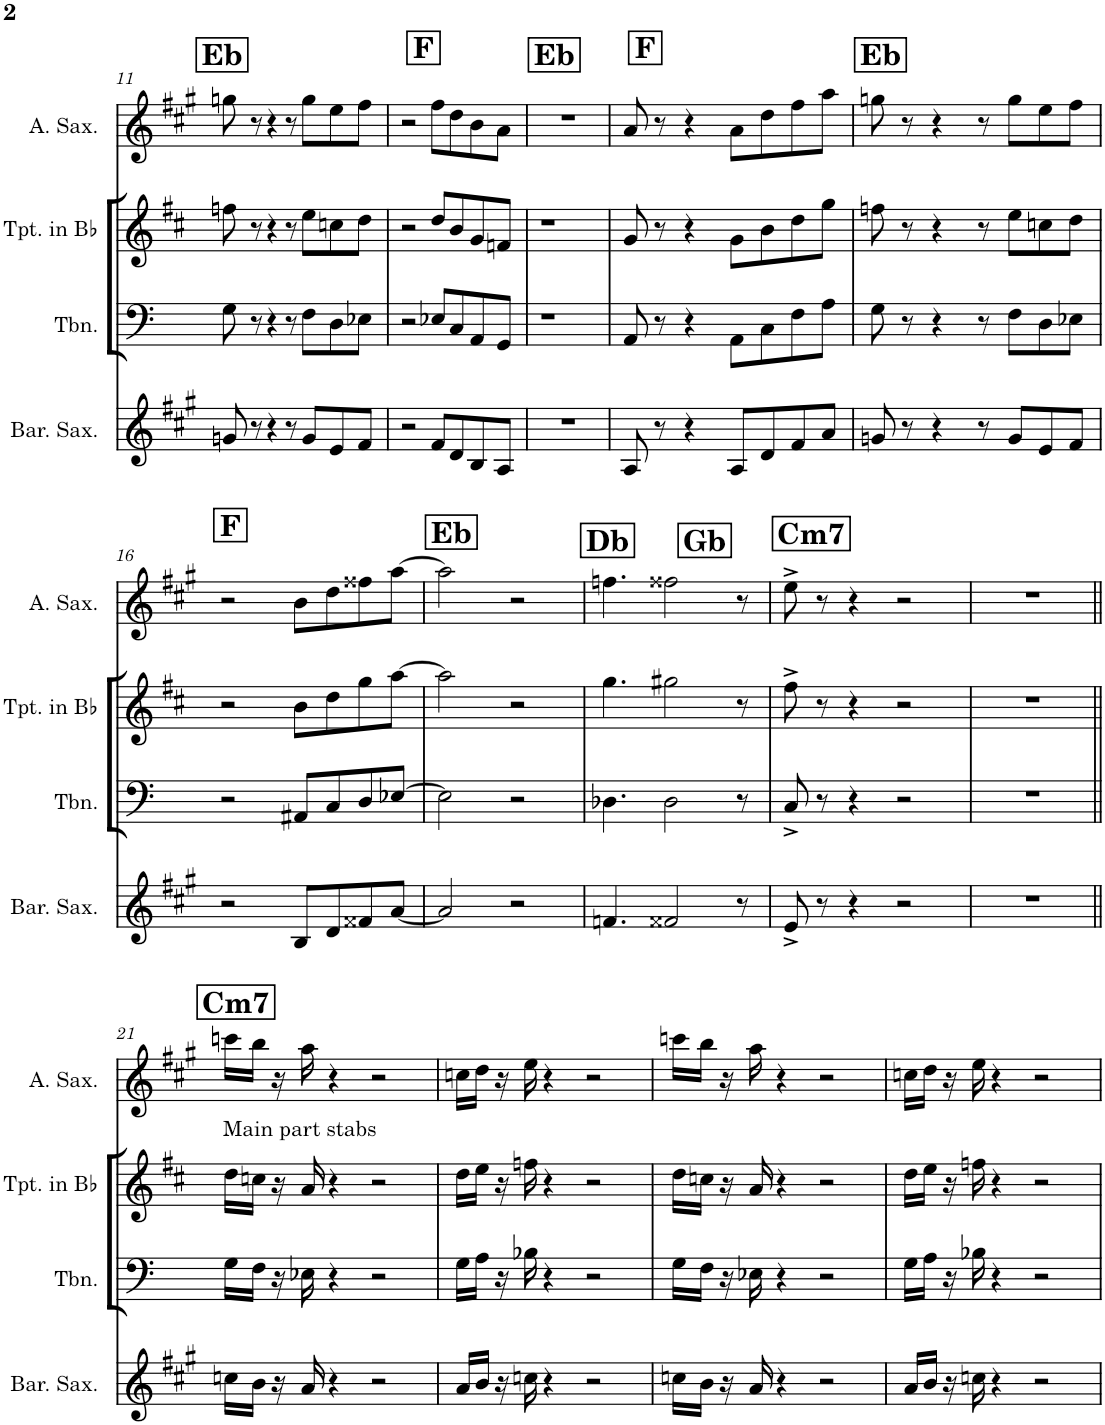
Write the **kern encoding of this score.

**kern	**kern	**kern	**kern
*part4	*part3	*part2	*part1
*staff4	*staff3	*staff2	*staff1
*I"Baritone Saxophone	*I"Trombone	*I"Trumpet in Bb	*I"Alto Saxophone
*I'Bar. Sax.	*I'Tbn.	*I'Tpt. in Bb	*I'A. Sax.
!!LO:PB:g=z
*clefG2	*clefF4	*clefG2	*clefG2
*Trd12c21	*	*Trd1c2	*Trd5c9
*k[f#c#g#]	*k[]	*k[f#c#]	*k[f#c#g#]
*M4/4	*M4/4	*M4/4	*M4/4
!!LO:REH:place=s1:a:B:cj:fs=14:t=Eb
=11	=11	=11	=11
8gn/	8G\	8ffn\	8ggn\
8r	8r	8r	8r
4r	4r	4r	4r
8r	8r	8r	8r
8g/L	8F\L	8ee\L	8gg\L
8e/	8D\	8ccn\	8ee\
8f#/J	8E-X\J	8dd\J	8ff#\J
!!LO:REH:place=s1:a:B:cj:fs=14:t=F
=12	=12	=12	=12
2r	2r	2r	2r
8f#/L	8E-X/L	8dd/L	8ff#\L
8d/	8C/	8b/	8dd\
8B/	8AA/	8g/	8b\
8A/J	8GG/J	8fn/J	8a\J
!!LO:REH:place=s1:a:B:cj:fs=14:t=Eb
=13	=13	=13	=13
1r	1r	1r	1r
!!LO:REH:place=s1:a:B:cj:fs=14:t=F
=14	=14	=14	=14
8A/	8AA/	8g/	8a/
8r	8r	8r	8r
4r	4r	4r	4r
8A/L	8AA\L	8g\L	8a\L
8d/	8C\	8b\	8dd\
8f#/	8F\	8dd\	8ff#\
8a/J	8A\J	8gg\J	8aa\J
!!LO:REH:place=s1:a:B:cj:fs=14:t=Eb
=15	=15	=15	=15
8gn/	8G\	8ffn\	8ggn\
8r	8r	8r	8r
4r	4r	4r	4r
8r	8r	8r	8r
8g/L	8F\L	8ee\L	8gg\L
8e/	8D\	8ccn\	8ee\
8f#/J	8E-X\J	8dd\J	8ff#\J
!!LO:LB:g=z
!!LO:REH:place=s1:a:B:cj:fs=14:t=F
=16	=16	=16	=16
2r	2r	2r	2r
8B/L	8AA#X/L	8b\L	8b\L
8d/	8C/	8dd\	8dd\
8f##X/	8D/	8gg\	8ff##X\
[8a/J	[8E-X/J	[8aa\J	[8aa\J
!!LO:REH:place=s1:a:B:cj:fs=14:t=Eb
=17	=17	=17	=17
2a/]	2E-\]	2aa\]	2aa\]
2r	2r	2r	2r
!!LO:REH:place=s1:a:B:cj:fs=14:t=Gb:qo=2
!!LO:REH:place=s1:a:B:cj:fs=14:t=Db
=18	=18	=18	=18
4.fn/	4.D-X\	4.gg\	4.ffn\
2f##X/	2D-\	2gg#X\	2ff##X\
8r	8r	8r	8r
!!LO:REH:place=s1:a:B:cj:fs=14:t=Cm7
=19	=19	=19	=19
8e^/	8C^/	8ff#^\	8ee^\
8r	8r	8r	8r
4r	4r	4r	4r
2r	2r	2r	2r
=20	=20	=20	=20
1r	1r	1r	1r
!!LO:LB:g=z
!!LO:REH:place=s1:a:B:cj:fs=14:t=Cm7
=21||	=21||	=21||	=21||
!	!	!LO:TX:a:t=Main part stabs	!
16ccn\LL	16G\LL	16dd\LL	16cccn\LL
16b\JJ	16F\JJ	16ccn\JJ	16bb\JJ
16r	16r	16r	16r
16a/	16E-X\	16a/	16aa\
4r	4r	4r	4r
2r	2r	2r	2r
=22	=22	=22	=22
16a/LL	16G\LL	16dd\LL	16ccn\LL
16b/JJ	16A\JJ	16ee\JJ	16dd\JJ
16r	16r	16r	16r
16ccn\	16B-X\	16ffn\	16ee\
4r	4r	4r	4r
2r	2r	2r	2r
=23	=23	=23	=23
16ccn\LL	16G\LL	16dd\LL	16cccn\LL
16b\JJ	16F\JJ	16ccn\JJ	16bb\JJ
16r	16r	16r	16r
16a/	16E-X\	16a/	16aa\
4r	4r	4r	4r
2r	2r	2r	2r
=24	=24	=24	=24
16a/LL	16G\LL	16dd\LL	16ccn\LL
16b/JJ	16A\JJ	16ee\JJ	16dd\JJ
16r	16r	16r	16r
16ccn\	16B-X\	16ffn\	16ee\
4r	4r	4r	4r
2r	2r	2r	2r
=	=	=	=
*-	*-	*-	*-
